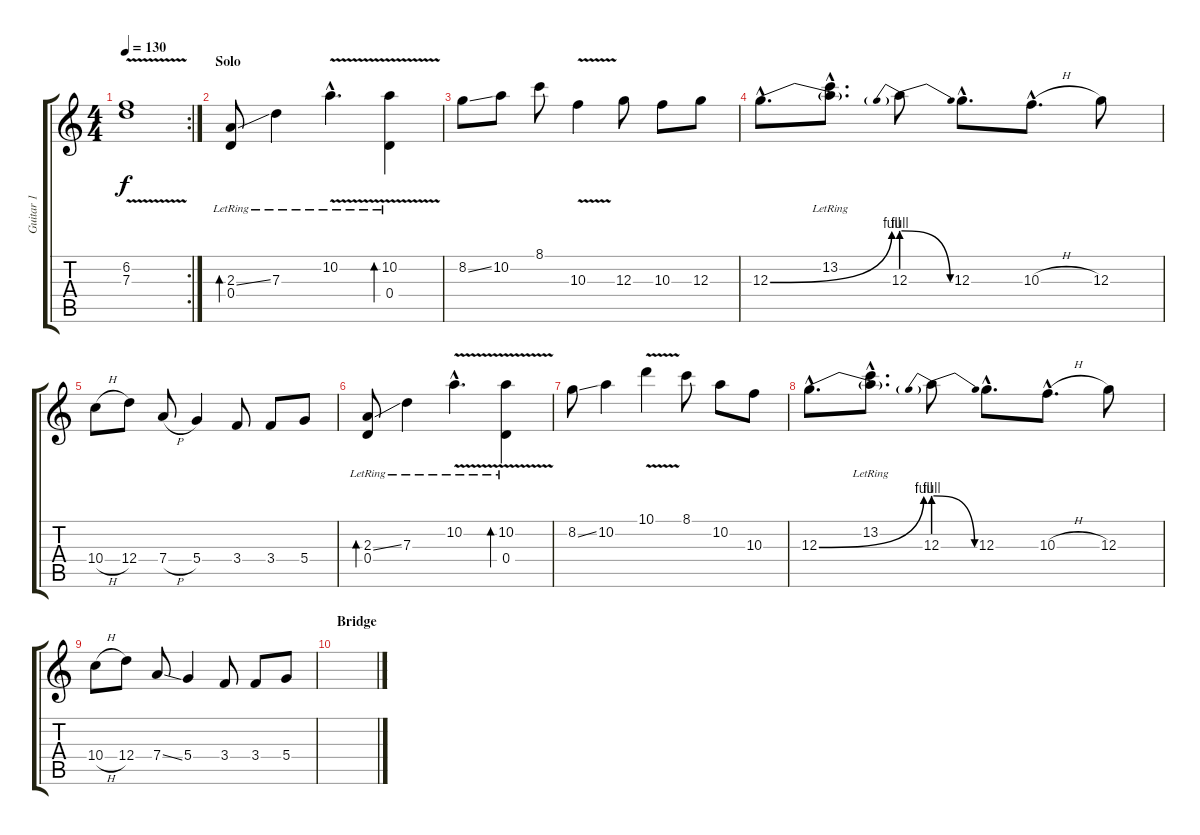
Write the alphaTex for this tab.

\track ("Guitar 1" "Guitar 1") {instrument electricguitarjazz}
\staff {score tabs}
\tuning (E4 B3 G3 D3 A2 E2) {hide}
\rc 2
\ts (4 4)
\tempo 130
\clef g2
\ks c
(6.2{v} 7.3{v}).1{dy f} |
\section ("" "Solo")
(2.3{ss} 0.4{lr}).8{bd 120 volume 14} 7.3{lr}.4 10.2{v hac lr}.4{d} (10.2{v lr} 0.4{lr}).4{bd 120} |
8.2{ss}.8 10.2.8 8.1.8 10.3{v}.4 12.3.8 10.3.8 12.3.8 |
12.3{be (bend 0 0 60 4) hac}.8{d} (13.2{hac lr} 12.3{hac t}).8{d} 12.3{be (prebendrelease 0 4 60 0)}.8 12.3{hac}.8{d} 10.3{h hac}.8{d} 12.3.8 |
10.4{h}.8 12.4.8 7.4{h}.8 5.4.4 3.4.8 3.4.8 5.4.8 |
(2.3{ss} 0.4{lr}).8{bd 120} 7.3{lr}.4 10.2{v hac lr}.4{d} (10.2{v lr} 0.4{lr}).4{bd 120} |
8.2{ss}.8 10.2.4 10.1{v}.4 8.1.8 10.2.8 10.3.8 |
12.3{be (bend 0 0 60 4) hac}.8{d} (13.2{hac lr} 12.3{hac t}).8{d} 12.3{be (prebendrelease 0 4 60 0)}.8 12.3{hac}.8{d} 10.3{h hac}.8{d} 12.3.8 |
10.4{h}.8 12.4.8 7.4{ss}.8 5.4.4 3.4.8 3.4.8 5.4.8 |
\section ("" "Bridge")
